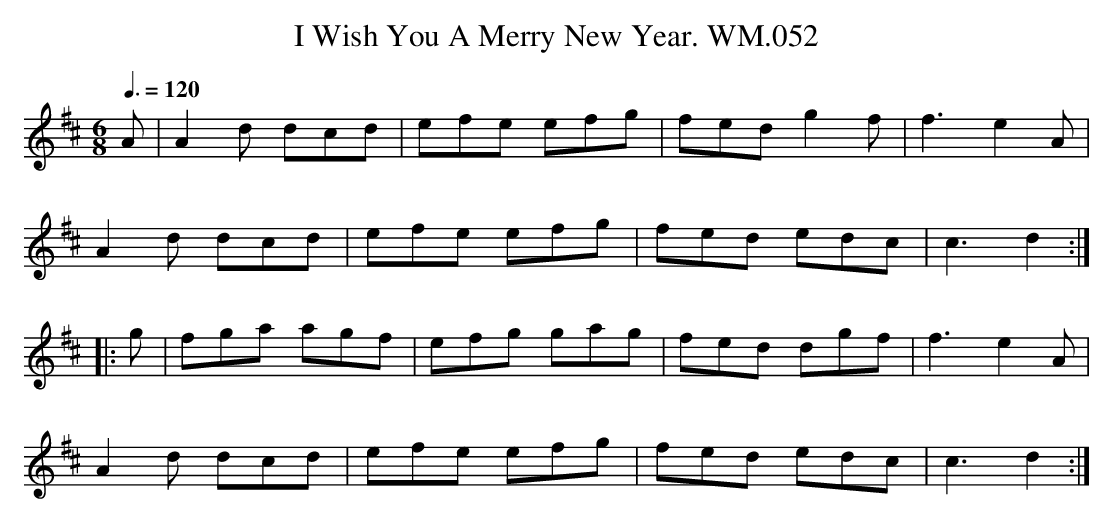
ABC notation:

X:1
T:I Wish You A Merry New Year. WM.052
M:6/8
L:1/8
Q:3/8=120
K:D
A|A2d dcd|efe efg|fed g2f|f3e2A|
A2d dcd|efe efg|fed edc|c3d2:|
|:g|fga agf|efg gag|fed dgf|f3e2A|
A2d dcd|efe efg|fed edc|c3d2:|
